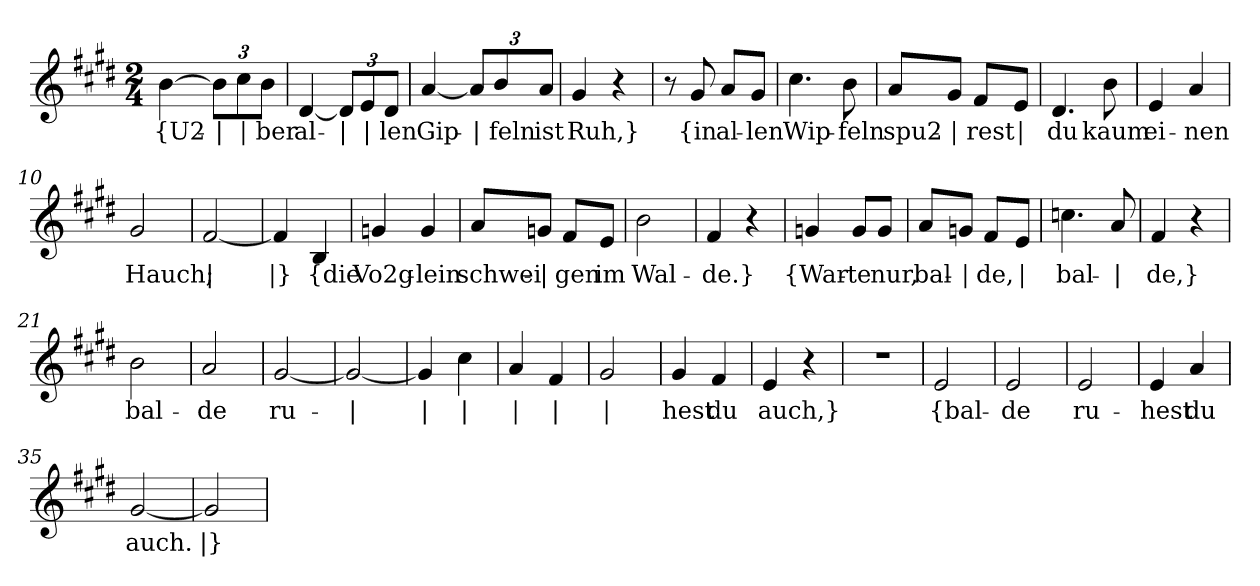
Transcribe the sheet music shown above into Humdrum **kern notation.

**kern	**text
*part1	*part1
*staff1	*staff1
*clefG2	*
*k[f#c#g#d#]	*
*M2/4	*
=1	=1
!	!LO:LY:b
[4b\	{U2-
*Xbrackettup	*
!	!LO:LY:b
12b\L]	|
!	!LO:LY:b
12cc#\	|
!	!LO:LY:b
12b\J	-ber
=2	=2
!	!LO:LY:b
[4d#/	al-
!	!LO:LY:b
12d#/L]	|
!	!LO:LY:b
12e/	|
!	!LO:LY:b
12d#/J	-len
=3	=3
!	!LO:LY:b
[4a/	Gip-
!	!LO:LY:b
12a/L]	|
!	!LO:LY:b
12b/	-feln
!	!LO:LY:b
12a/J	ist
=4	=4
!	!LO:LY:b
4g#/	Ruh,}
4r	.
=5	=5
8r	.
!	!LO:LY:b
8g#/	{in
!	!LO:LY:b
8a/L	al-
!	!LO:LY:b
8g#/J	-len
=6	=6
!	!LO:LY:b
4.cc#\	Wip-
!	!LO:LY:b
8b\	-feln
=7	=7
!	!LO:LY:b
8a/L	spu2-
!	!LO:LY:b
8g#/J	|
!	!LO:LY:b
8f#/L	-rest
!	!LO:LY:b
8e/J	|
=8	=8
!	!LO:LY:b
4.d#/	du
!	!LO:LY:b
8b\	kaum
!!LO:LB:g=z
=9	=9
!	!LO:LY:b
4e/	ei-
!	!LO:LY:b
4a/	-nen
=10	=10
!	!LO:LY:b
2g#/	Hauch;
=11	=11
!	!LO:LY:b
[2f#/	|
=12	=12
!	!LO:LY:b
4f#/]	|}
!	!LO:LY:b
4B/	{die
=13	=13
!	!LO:LY:b
4gn/	Vo2g-
!	!LO:LY:b
4g/	-lein
=14	=14
!	!LO:LY:b
8a/L	schwei-
!	!LO:LY:b
8gn/J	|
!	!LO:LY:b
8f#/L	-gen
!	!LO:LY:b
8e/J	im
=15	=15
!	!LO:LY:b
2b\	Wal-
=16	=16
!	!LO:LY:b
4f#/	-de.}
4r	.
=17	=17
!	!LO:LY:b
4gn/	{War-
!	!LO:LY:b
8g/L	-te
!	!LO:LY:b
8g/J	nur,
!!LO:LB:g=z
=18	=18
!	!LO:LY:b
8a/L	bal-
!	!LO:LY:b
8gn/J	|
!	!LO:LY:b
8f#/L	-de,
!	!LO:LY:b
8e/J	|
=19	=19
!	!LO:LY:b
4.ccn\	bal-
!	!LO:LY:b
8a/	|
=20	=20
!	!LO:LY:b
4f#/	-de,}
4r	.
=21	=21
!	!LO:LY:b
2b\	bal-
=22	=22
!	!LO:LY:b
2a/	-de
=23	=23
!	!LO:LY:b
[2g#/	ru-
=24	=24
!	!LO:LY:b
2g#/_	|
=25	=25
!	!LO:LY:b
4g#/]	|
!	!LO:LY:b
4cc#\	|
=26	=26
!	!LO:LY:b
4a/	|
!	!LO:LY:b
4f#/	|
=27	=27
!	!LO:LY:b
2g#/	|
=28	=28
!	!LO:LY:b
4g#/	-hest
!	!LO:LY:b
4f#/	du
=29	=29
!	!LO:LY:b
4e/	auch,}
4r	.
=30	=30
2r	.
=31	=31
!	!LO:LY:b
2e/	{bal-
=32	=32
!	!LO:LY:b
2e/	-de
!!LO:LB:g=z
=33	=33
!	!LO:LY:b
2e/	ru-
=34	=34
!	!LO:LY:b
4e/	-hest
!	!LO:LY:b
4a/	du
=35	=35
!	!LO:LY:b
[2g#/	auch.
=36	=36
!	!LO:LY:b
2g#/]	|}
=	=
*-	*-
